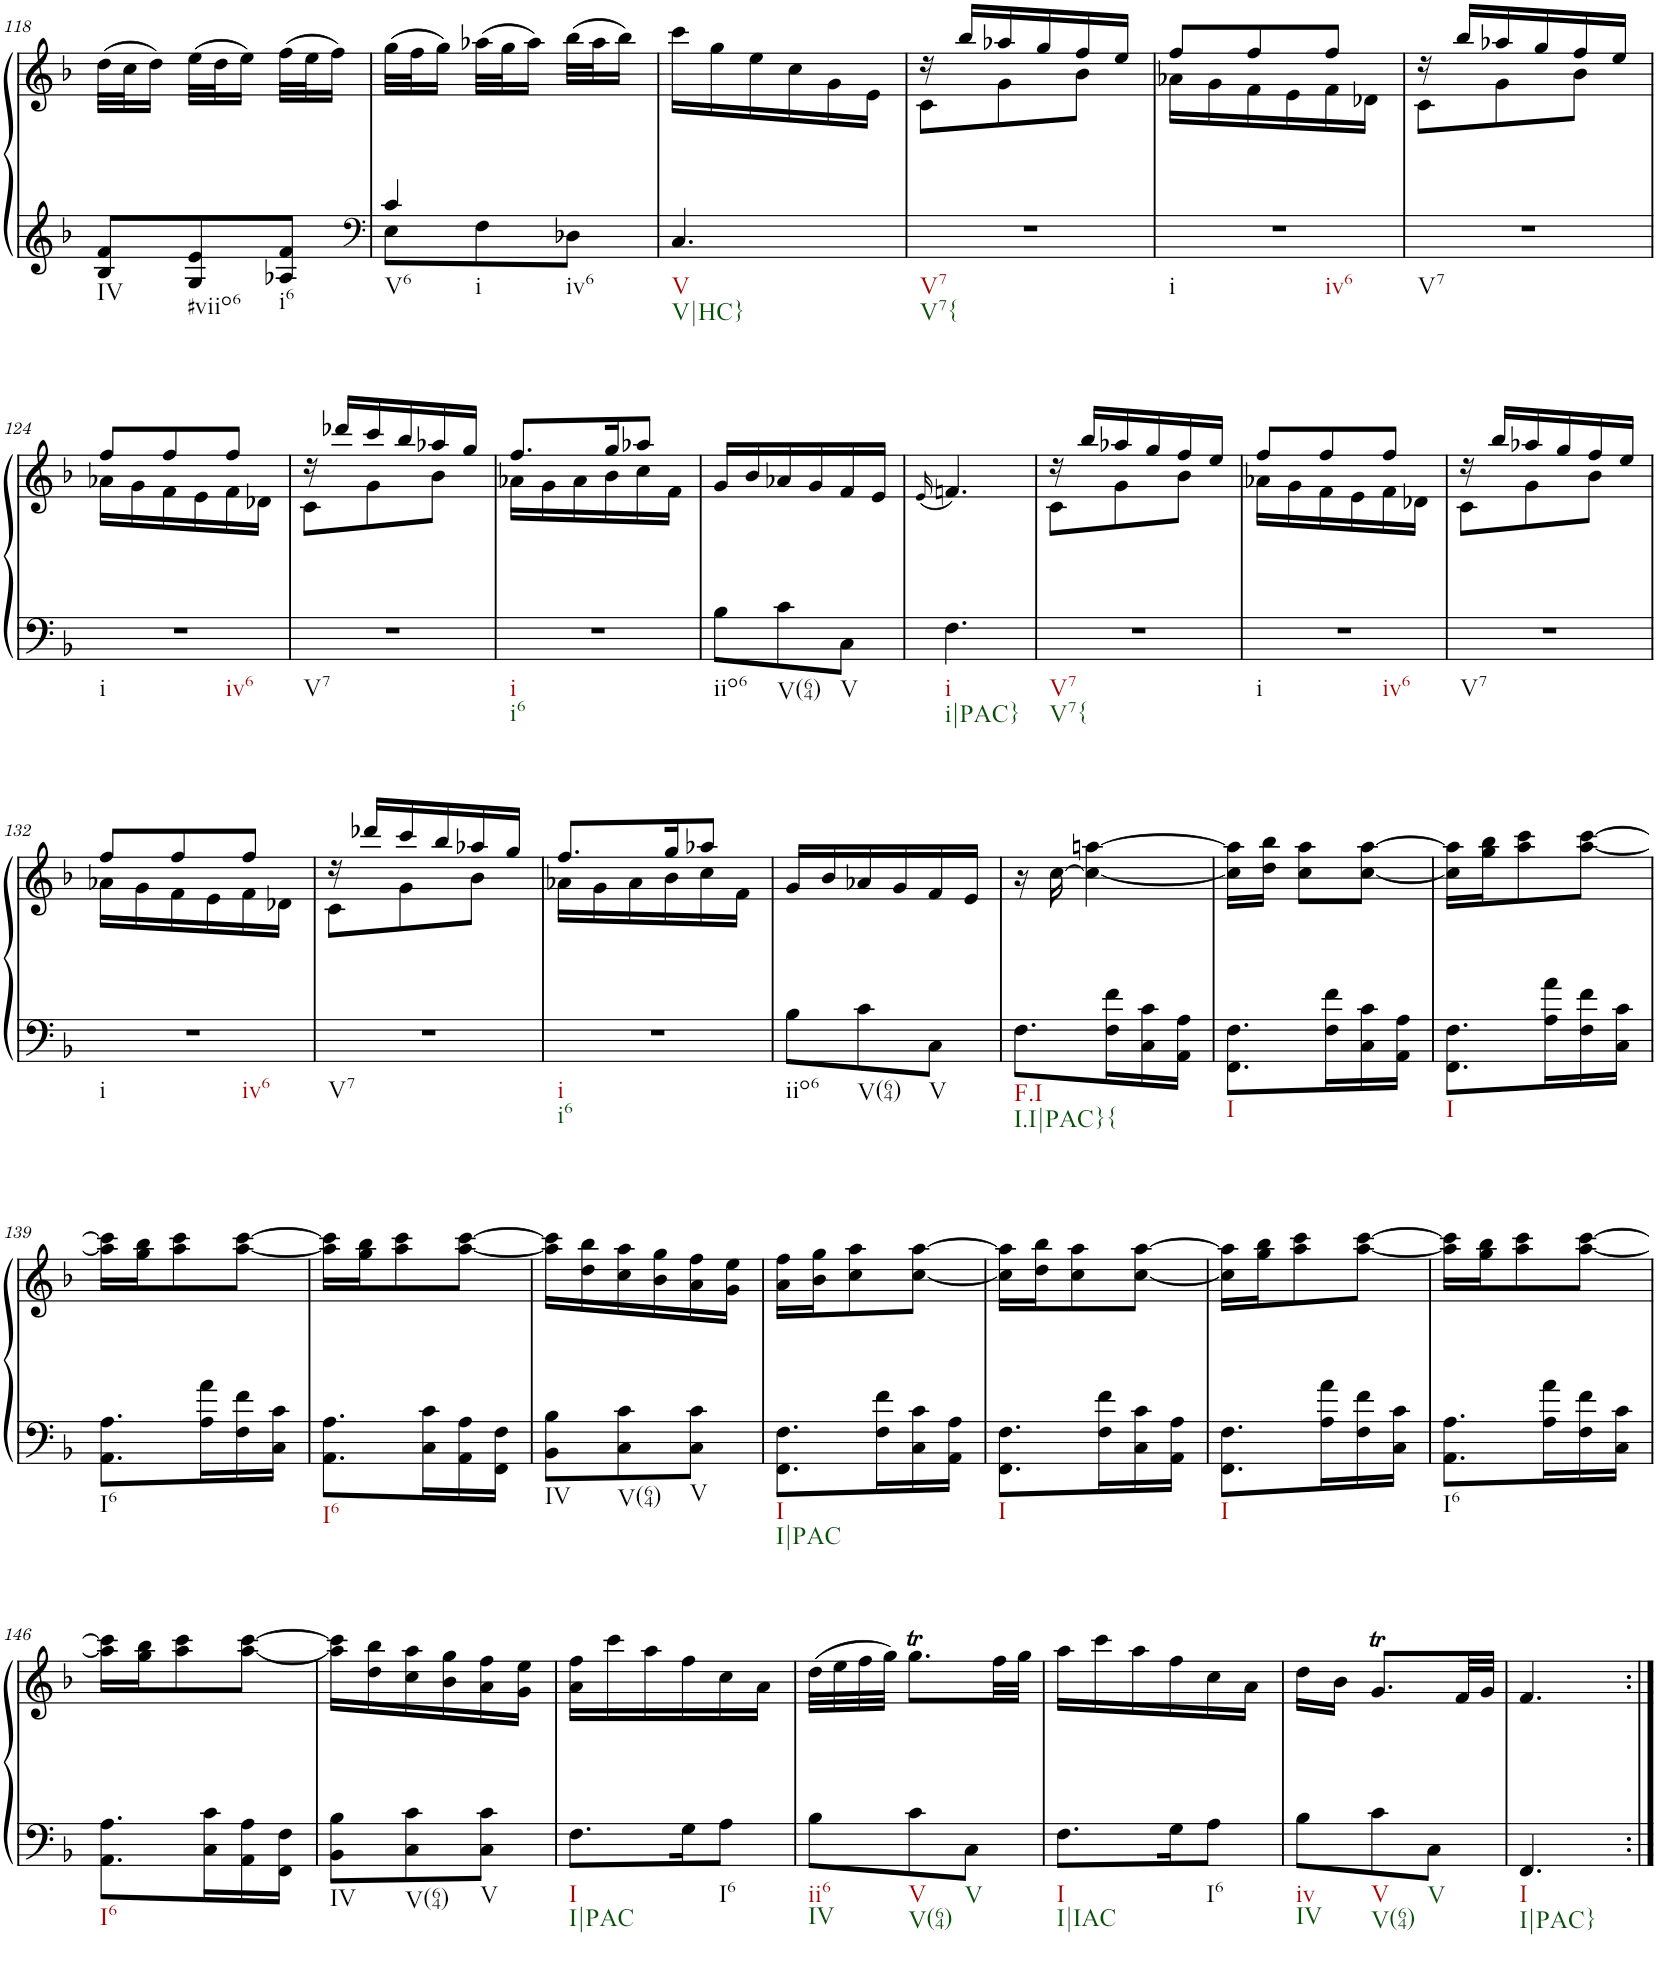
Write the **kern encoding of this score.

**kern	**kern
*part1	*part1
*staff2	*staff1
*I"Piano	*
*I'Pno.	*
!!LO:PB:g=z
*clefG2	*clefG2
*k[b-]	*k[b-]
*M3/8	*M3/8
=118	=118
!LO:TX:b:t=IV	!
8B-/ 8f/L	(32dd\LLL
.	32cc\J
.	16dd\JJ)
!LO:TX:b:t=#viio6	!
8G/ 8e/	(32ee\LLL
.	32dd\J
.	16ee\JJ)
!LO:TX:b:t=i6	!
8A-X/ 8f/J	(32ff\LLL
.	32ee\J
.	16ff\JJ)
=119	=119
*clefF4	*
*^	*
!LO:TX:b:t=V6	!	!
!LO:TX:b:t=i	!	!
4c/	8E\L	(32gg\LLL
.	.	32ff\J
.	.	16gg\JJ)
.	8F\	(32aa-X\LLL
.	.	32gg\J
.	.	16aa-\JJ)
!LO:TX:b:t=iv6	!	!
8ryy	8D-X\J	(32bb-\LLL
.	.	32aa-\J
.	.	16bb-\JJ)
*v	*v	*
=120	=120
!LO:TX:b:t=V	!
!LO:TX:b:t=V|HC}	!
4.C/	16ccc\LL
.	16gg\
.	16ee\
.	16cc\
.	16g\
.	16e\JJ
=121	=121
*	*^
!LO:TX:b:t=V7	!	!
!LO:TX:b:t=V7{	!	!
4.r	16r	8c\L
.	16bb-/LL	.
.	16aa-X/	8g\
.	16gg/	.
.	16ff/	8b-\J
.	16ee/JJ	.
=122	=122	=122
!LO:TX:b:t=i	!	!
!LO:TX:b:t=iv6	!	!
4.r	8ff/L	16a-X\LL
.	.	16g\
.	8ff/	16f\
.	.	16e\
.	8ff/J	16f\
.	.	16d-X\JJ
=123	=123	=123
!LO:TX:b:t=V7	!	!
4.r	16r	8c\L
.	16bb-/LL	.
.	16aa-X/	8g\
.	16gg/	.
.	16ff/	8b-\J
.	16ee/JJ	.
!!LO:LB:g=z	!!
=124	=124	=124
!LO:TX:b:t=i	!	!
!LO:TX:b:t=iv6	!	!
4.r	8ff/L	16a-X\LL
.	.	16g\
.	8ff/	16f\
.	.	16e\
.	8ff/J	16f\
.	.	16d-X\JJ
=125	=125	=125
!LO:TX:b:t=V7	!	!
4.r	16r	8c\L
.	16ddd-X/LL	.
.	16ccc/	8g\
.	16bb-/	.
.	16aa-X/	8b-\J
.	16gg/JJ	.
=126	=126	=126
!LO:TX:b:t=i	!	!
!LO:TX:b:t=i6	!	!
4.r	8.ff/L	16a-X\LL
.	.	16g\
.	.	16a-\
.	16gg/K	16b-\
.	8aa-X/J	16cc\
.	.	16f\JJ
=127	=127	=127
!LO:TX:b:t=iio6	!	!
*	*v	*v
8B-\L	16g/LL
.	16b-/
!LO:TX:b:t=V(64)	!
8c\	16a-X/
.	16g/
!LO:TX:b:t=V	!
8C\J	16f/
.	16e/JJ
=128	=128
.	(16qe/
!LO:TX:b:t=i	!
!LO:TX:b:t=i|PAC}	!
4.F\	4.fn/)
=129	=129
*	*^
!LO:TX:b:t=V7	!	!
!LO:TX:b:t=V7{	!	!
4.r	16r	8c\L
.	16bb-/LL	.
.	16aa-X/	8g\
.	16gg/	.
.	16ff/	8b-\J
.	16ee/JJ	.
=130	=130	=130
!LO:TX:b:t=i	!	!
!LO:TX:b:t=iv6	!	!
4.r	8ff/L	16a-X\LL
.	.	16g\
.	8ff/	16f\
.	.	16e\
.	8ff/J	16f\
.	.	16d-X\JJ
=131	=131	=131
!LO:TX:b:t=V7	!	!
4.r	16r	8c\L
.	16bb-/LL	.
.	16aa-X/	8g\
.	16gg/	.
.	16ff/	8b-\J
.	16ee/JJ	.
!!LO:LB:g=z	!!
=132	=132	=132
!LO:TX:b:t=i	!	!
!LO:TX:b:t=iv6	!	!
4.r	8ff/L	16a-X\LL
.	.	16g\
.	8ff/	16f\
.	.	16e\
.	8ff/J	16f\
.	.	16d-X\JJ
=133	=133	=133
!LO:TX:b:t=V7	!	!
4.r	16r	8c\L
.	16ddd-X/LL	.
.	16ccc/	8g\
.	16bb-/	.
.	16aa-X/	8b-\J
.	16gg/JJ	.
=134	=134	=134
!LO:TX:b:t=i	!	!
!LO:TX:b:t=i6	!	!
4.r	8.ff/L	16a-X\LL
.	.	16g\
.	.	16a-\
.	16gg/K	16b-\
.	8aa-X/J	16cc\
.	.	16f\JJ
=135	=135	=135
!LO:TX:b:t=iio6	!	!
*	*v	*v
8B-\L	16g/LL
.	16b-/
!LO:TX:b:t=V(64)	!
8c\	16a-X/
.	16g/
!LO:TX:b:t=V	!
8C\J	16f/
.	16e/JJ
=136	=136
!LO:TX:b:t=F.I	!
!LO:TX:b:t=I.I|PAC}{	!
8.F\L	16r
.	[16cc\
.	4cc\_ [4aan\
16F\ 16f\L	.
16C\ 16c\	.
16AA\ 16A\JJ	.
=137	=137
!LO:TX:b:t=I	!
8.FF\ 8.F\L	16cc\] 16aa\]LL
.	16dd\ 16bb-\JJ
.	8cc\ 8aa\L
16F\ 16f\L	.
16C\ 16c\	[8cc\ [8aa\J
16AA\ 16A\JJ	.
=138	=138
!LO:TX:b:t=I	!
8.FF\ 8.F\L	16cc\] 16aa\]LL
.	16gg\ 16bb-\J
.	8aa\ 8ccc\
16A\ 16a\L	.
16F\ 16f\	[8aa\ [8ccc\J
16C\ 16c\JJ	.
!!LO:LB:g=z
=139	=139
!LO:TX:b:t=I6	!
8.AA\ 8.A\L	16aa\] 16ccc\]LL
.	16gg\ 16bb-\J
.	8aa\ 8ccc\
16A\ 16a\L	.
16F\ 16f\	[8aa\ [8ccc\J
16C\ 16c\JJ	.
=140	=140
!LO:TX:b:t=I6	!
8.AA\ 8.A\L	16aa\] 16ccc\]LL
.	16gg\ 16bb-\J
.	8aa\ 8ccc\
16C\ 16c\L	.
16AA\ 16A\	[8aa\ [8ccc\J
16FF\ 16F\JJ	.
=141	=141
!LO:TX:b:t=IV	!
8BB-\ 8B-\L	16aa\] 16ccc\]LL
.	16dd\ 16bb-\
!LO:TX:b:t=V(64)	!
8C\ 8c\	16cc\ 16aa\
.	16b-\ 16gg\
!LO:TX:b:t=V	!
8C\ 8c\J	16a\ 16ff\
.	16g\ 16ee\JJ
=142	=142
!LO:TX:b:t=I	!
!LO:TX:b:t=I|PAC	!
8.FF\ 8.F\L	16a\ 16ff\LL
.	16b-\ 16gg\J
.	8cc\ 8aa\
16F\ 16f\L	.
16C\ 16c\	[8cc\ [8aa\J
16AA\ 16A\JJ	.
=143	=143
!LO:TX:b:t=I	!
8.FF\ 8.F\L	16cc\] 16aa\]LL
.	16dd\ 16bb-\J
.	8cc\ 8aa\
16F\ 16f\L	.
16C\ 16c\	[8cc\ [8aa\J
16AA\ 16A\JJ	.
=144	=144
!LO:TX:b:t=I	!
8.FF\ 8.F\L	16cc\] 16aa\]LL
.	16gg\ 16bb-\J
.	8aa\ 8ccc\
16A\ 16a\L	.
16F\ 16f\	[8aa\ [8ccc\J
16C\ 16c\JJ	.
=145	=145
!LO:TX:b:t=I6	!
8.AA\ 8.A\L	16aa\] 16ccc\]LL
.	16gg\ 16bb-\J
.	8aa\ 8ccc\
16A\ 16a\L	.
16F\ 16f\	[8aa\ [8ccc\J
16C\ 16c\JJ	.
!!LO:LB:g=z
=146	=146
!LO:TX:b:t=I6	!
8.AA\ 8.A\L	16aa\] 16ccc\]LL
.	16gg\ 16bb-\J
.	8aa\ 8ccc\
16C\ 16c\L	.
16AA\ 16A\	[8aa\ [8ccc\J
16FF\ 16F\JJ	.
=147	=147
!LO:TX:b:t=IV	!
8BB-\ 8B-\L	16aa\] 16ccc\]LL
.	16dd\ 16bb-\
!LO:TX:b:t=V(64)	!
8C\ 8c\	16cc\ 16aa\
.	16b-\ 16gg\
!LO:TX:b:t=V	!
8C\ 8c\J	16a\ 16ff\
.	16g\ 16ee\JJ
=148	=148
!LO:TX:b:t=I	!
!LO:TX:b:t=I|PAC	!
8.F\L	16a\ 16ff\LL
.	16ccc\
.	16aa\
16G\K	16ff\
!LO:TX:b:t=I6	!
8A\J	16cc\
.	16a\JJ
=149	=149
!LO:TX:b:t=ii6	!
!LO:TX:b:t=IV	!
8B-\L	(32dd\LLL
.	32ee\
.	32ff\
.	32gg\JJJ)
!LO:TX:b:t=V	!
!LO:TX:b:t=V(64)	!
8c\	8.ggT\L
!LO:TX:b:t=V	!
8C\J	.
.	32ff\LL
.	32gg\JJJ
=150	=150
!LO:TX:b:t=I	!
!LO:TX:b:t=I|IAC	!
8.F\L	16aa\LL
.	16ccc\
.	16aa\
16G\K	16ff\
!LO:TX:b:t=I6	!
8A\J	16cc\
.	16a\JJ
=151	=151
!LO:TX:b:t=iv	!
!LO:TX:b:t=IV	!
8B-\L	16dd\LL
.	16b-\JJ
!LO:TX:b:t=V	!
!LO:TX:b:t=V(64)	!
8c\	8.gT/L
!LO:TX:b:t=V	!
8C\J	.
.	32f/LL
.	32g/JJJ
=152	=152
!LO:TX:b:t=I	!
!LO:TX:b:t=I|PAC}	!
4.FF/	4.f/
=:|!	=:|!
*-	*-
